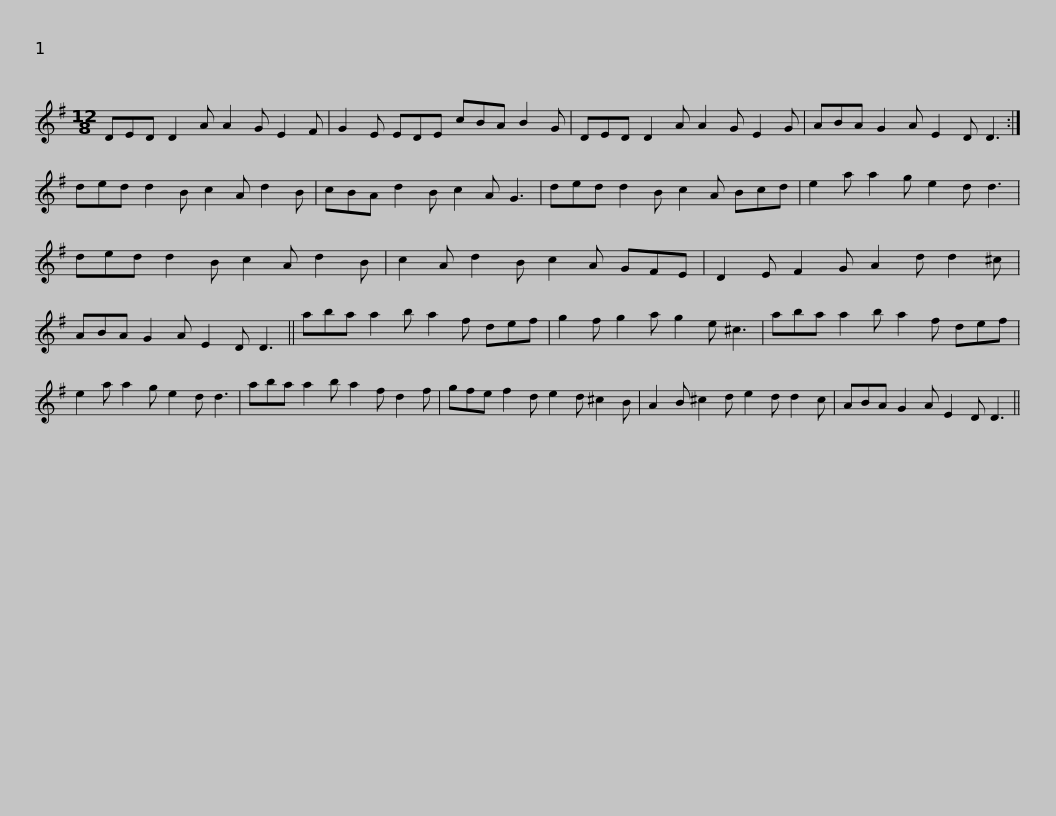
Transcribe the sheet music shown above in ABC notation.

X:1
L:1/8
M:12/8
I:linebreak $
K:G
V:1 treble
V:1
 DED D2 A A2 G E2 F | G2 E EDE cBA B2 G | DED D2 A A2 G E2 G | ABA G2 A E2 D D3 :|$ ded d2 B c2 A d2 B | %5
 cBA d2 B c2 A G3 | ded d2 B c2 A Bcd | e2 a a2 g e2 d d3 |$ ded d2 B c2 A d2 B | c2 A d2 B c2 A GFE | %10
 D2 E F2 G A2 d d2 ^c | ABA G2 A E2 D D3 ||$ aba a2 b a2 f def | g2 f g2 a g2 e ^c3 | aba a2 b a2 f def | %15
 e2 a a2 g e2 d d3 |$ aba a2 b a2 f d2 f | gfe f2 d e2 d ^c2 B | A2 B ^c2 d e2 d d2 c | ABA G2 A E2 D D3 || %20
